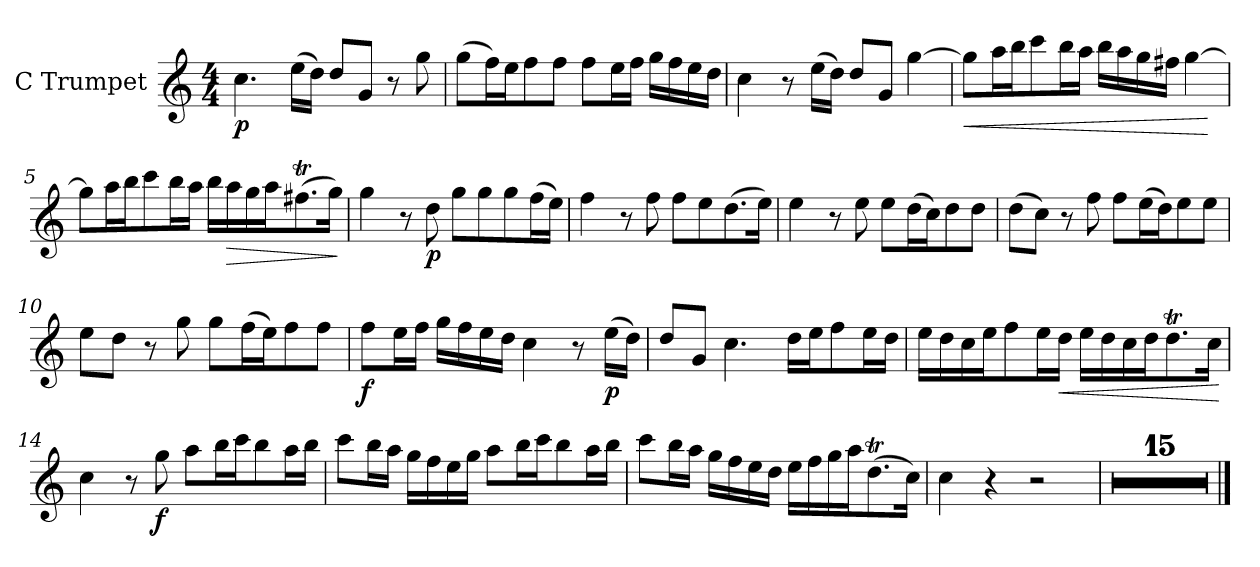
**kern	**dynam
*part1	*part1
*staff1	*staff1
*I"C Trumpet	*
*I'C Tpt.	*
*clefG2	*
*k[]	*
*C:	*
*M4/4	*
=1	=1
!	!LO:DY:b
4.cc\	p
(16ee\LL	.
16dd\JJ)	.
8dd/L	.
8g/J	.
8r	.
8gg\	.
=2	=2
(8gg\L	.
16ff\L)	.
16ee\J	.
8ff\	.
8ff\J	.
8ff\L	.
16ee\L	.
16ff\JJ	.
16gg\LL	.
16ff\	.
16ee\	.
16dd\JJ	.
=3	=3
4cc\	.
8r	.
(16ee\LL	.
16dd\JJ)	.
8dd/L	.
8g/J	.
[4gg\	.
=4	=4
!	!LO:HP:b
8gg\L]	<
16aa\L	.
16bb\J	.
8ccc\	.
16bb\L	.
16aa\JJ	.
16bb\LL	.
16aa\	.
16gg\	.
16ff#X\JJ	.
[4gg\	.
.	[
!!LO:LB:g=z
=5	=5
8gg\L]	.
16aa\L	.
16bb\J	.
8ccc\	.
16bb\L	.
16aa\JJ	.
16bb\LL	.
!	!LO:HP:b
16aa\	>
16gg\	.
16aa\J	.
(8.ff#Xt\	.
16gg\Jk)	.
.	]
=6	=6
4gg\	.
8r	.
!	!LO:DY:b
8dd\	p
8gg\L	.
8gg\	.
8gg\	.
(16ff\L	.
16ee\JJ)	.
=7	=7
4ff\	.
8r	.
8ff\	.
8ff\L	.
8ee\	.
(8.dd\	.
16ee\Jk)	.
=8	=8
4ee\	.
8r	.
8ee\	.
8ee\L	.
(16dd\L	.
16cc\J)	.
8dd\	.
8dd\J	.
!!LO:LB:g=z
=9	=9
(8dd\L	.
8cc\J)	.
8r	.
8ff\	.
8ff\L	.
(16ee\L	.
16dd\J)	.
8ee\	.
8ee\J	.
=10	=10
8ee\L	.
8dd\J	.
8r	.
8gg\	.
8gg\L	.
(16ff\L	.
16ee\J)	.
8ff\	.
8ff\J	.
=11	=11
!	!LO:DY:b
8ff\L	f
16ee\L	.
16ff\JJ	.
16gg\LL	.
16ff\	.
16ee\	.
16dd\JJ	.
4cc\	.
8r	.
!	!LO:DY:b
(16ee\LL	p
16dd\JJ)	.
=12	=12
8dd/L	.
8g/J	.
4.cc\	.
16dd\LL	.
16ee\J	.
8ff\	.
16ee\L	.
16dd\JJ	.
!!LO:LB:g=z
=13	=13
16ee\LL	.
16dd\	.
16cc\	.
16ee\J	.
8ff\	.
16ee\L	.
!	!LO:HP:b
16dd\JJ	<
16ee\LL	.
16dd\	.
16cc\	.
16dd\J	.
8.ddT\	.
16cc\Jk	.
.	[
=14	=14
4cc\	.
8r	.
!	!LO:DY:b
8gg\	f
8aa\L	.
16bb\L	.
16ccc\J	.
8bb\	.
16aa\L	.
16bb\JJ	.
=15	=15
8ccc\L	.
16bb\L	.
16aa\JJ	.
16gg\LL	.
16ff\	.
16ee\	.
16gg\JJ	.
8aa\L	.
16bb\L	.
16ccc\J	.
8bb\	.
16aa\L	.
16bb\JJ	.
!!LO:LB:g=z
=16	=16
8ccc\L	.
16bb\L	.
16aa\JJ	.
16gg\LL	.
16ff\	.
16ee\	.
16dd\JJ	.
16ee\LL	.
16ff\	.
16gg\	.
16aa\J	.
(8.ddT\	.
16cc\Jk)	.
=17	=17
4cc\	.
4r	.
2r	.
=18	=18
1r	.
=19	=19
1r	.
=20	=20
1r	.
=21	=21
1r	.
=22	=22
1r	.
=23	=23
1r	.
=24	=24
1r	.
=25	=25
1r	.
=26	=26
1r	.
=27	=27
1r	.
=28	=28
1r	.
=29	=29
1r	.
!!LO:LB:g=z
=30	=30
1r	.
=31	=31
1r	.
=32	=32
1r	.
==	==
*-	*-
